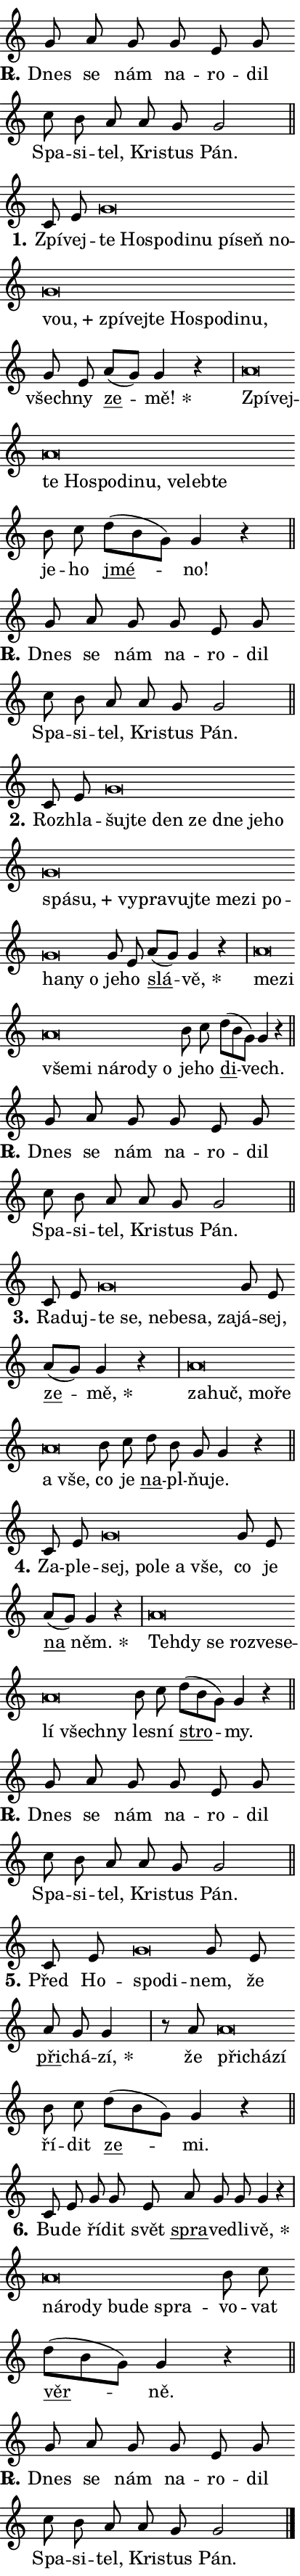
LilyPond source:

\version "2.24.0"
\header { tagline = "" }
\paper {
  indent = 0\cm
  top-margin = 0\cm
  right-margin = 0.13\cm % to fit lyric hyphens
  bottom-margin = 0\cm
  left-margin = 0\cm
  paper-width = 7\cm
  page-breaking = #ly:one-page-breaking
  system-system-spacing.basic-distance = #11
  score-system-spacing.basic-distance = #11
  ragged-last = ##f
}


%% Author: Thomas Morley
%% https://lists.gnu.org/archive/html/lilypond-user/2020-05/msg00002.html
#(define (line-position grob)
"Returns position of @var[grob} in current system:
   @code{'start}, if at first time-step
   @code{'end}, if at last time-step
   @code{'middle} otherwise
"
  (let* ((col (ly:item-get-column grob))
         (ln (ly:grob-object col 'left-neighbor))
         (rn (ly:grob-object col 'right-neighbor))
         (col-to-check-left (if (ly:grob? ln) ln col))
         (col-to-check-right (if (ly:grob? rn) rn col))
         (break-dir-left
           (and
             (ly:grob-property col-to-check-left 'non-musical #f)
             (ly:item-break-dir col-to-check-left)))
         (break-dir-right
           (and
             (ly:grob-property col-to-check-right 'non-musical #f)
             (ly:item-break-dir col-to-check-right))))
        (cond ((eqv? 1 break-dir-left) 'start)
              ((eqv? -1 break-dir-right) 'end)
              (else 'middle))))

#(define (tranparent-at-line-position vctor)
  (lambda (grob)
  "Relying on @code{line-position} select the relevant enry from @var{vctor}.
Used to determine transparency,"
    (case (line-position grob)
      ((end) (not (vector-ref vctor 0)))
      ((middle) (not (vector-ref vctor 1)))
      ((start) (not (vector-ref vctor 2))))))

noteHeadBreakVisibility =
#(define-music-function (break-visibility)(vector?)
"Makes @code{NoteHead}s transparent relying on @var{break-visibility}"
#{
  \override NoteHead.transparent =
    #(tranparent-at-line-position break-visibility)
#})

#(define delete-ledgers-for-transparent-note-heads
  (lambda (grob)
    "Reads whether a @code{NoteHead} is transparent.
If so this @code{NoteHead} is removed from @code{'note-heads} from
@var{grob}, which is supposed to be @code{LedgerLineSpanner}.
As a result ledgers are not printed for this @code{NoteHead}"
    (let* ((nhds-array (ly:grob-object grob 'note-heads))
           (nhds-list
             (if (ly:grob-array? nhds-array)
                 (ly:grob-array->list nhds-array)
                 '()))
           ;; Relies on the transparent-property being done before
           ;; Staff.LedgerLineSpanner.after-line-breaking is executed.
           ;; This is fragile ...
           (to-keep
             (remove
               (lambda (nhd)
                 (ly:grob-property nhd 'transparent #f))
               nhds-list)))
      ;; TODO find a better method to iterate over grob-arrays, similiar
      ;; to filter/remove etc for lists
      ;; For now rebuilt from scratch
      (set! (ly:grob-object grob 'note-heads)  '())
      (for-each
        (lambda (nhd)
          (ly:pointer-group-interface::add-grob grob 'note-heads nhd))
        to-keep))))

squashNotes = {
  \override NoteHead.X-extent = #'(-0.2 . 0.2)
  \override NoteHead.Y-extent = #'(-0.75 . 0)
  \override NoteHead.stencil =
    #(lambda (grob)
       (let ((pos (ly:grob-property grob 'staff-position)))
         (begin
           (if (< pos -7) (display "ERROR: Lower brevis then expected\n") (display ""))
           (if (<= pos -6) ly:text-interface::print ly:note-head::print))))
}
unSquashNotes = {
  \revert NoteHead.X-extent
  \revert NoteHead.Y-extent
  \revert NoteHead.stencil
}

hideNotes = \noteHeadBreakVisibility #begin-of-line-visible
unHideNotes = \noteHeadBreakVisibility #all-visible

% work-around for resetting accidentals
% https://lilypond.org/doc/v2.23/Documentation/notation/displaying-rhythms#unmetered-music
cadenzaMeasure = {
  \cadenzaOff
  \partial 1024 s1024
  \cadenzaOn
}

#(define-markup-command (accent layout props text) (markup?)
  "Underline accented syllable"
  (interpret-markup layout props
    #{\markup \override #'(offset . 4.3) \underline { #text }#}))

responsum = \markup \concat {
  "R" \hspace #-1.05 \path #0.1 #'((moveto 0 0.07) (lineto 0.9 0.8)) \hspace #0.05 "."
}

spaceSize = #0.6828661417322834 % exact space size for TeX Gyre Schola

\layout {
  \context {
    \Staff
    \remove "Time_signature_engraver"
    \override LedgerLineSpanner.after-line-breaking = #delete-ledgers-for-transparent-note-heads
  }
  \context {
    \Lyrics {
      \override LyricSpace.minimum-distance = \spaceSize
      \override LyricText.font-name = #"TeX Gyre Schola"
      \override LyricText.font-size = 1
      \override StanzaNumber.font-name = #"TeX Gyre Schola Bold"
      \override StanzaNumber.font-size = 1
    }
  }
  \context {
    \Score 
    \override NoteHead.text =
      #(lambda (grob) 
        (let ((pos (ly:grob-property grob 'staff-position)))
          #{\markup {
            \combine
              \halign #-0.55 \raise #(if (= pos -6) 0 0.5) \override #'(thickness . 2) \draw-line #'(3.2 . 0)
              \musicglyph "noteheads.sM1"
          }#}))
  }
}

% magnetic-lyrics.ily
%
%   written by
%     Jean Abou Samra <jean@abou-samra.fr>
%     Werner Lemberg <wl@gnu.org>
%
%   adapted by
%     Jiri Hon <jiri.hon@gmail.com>
%
% Version 2022-Apr-15

% https://www.mail-archive.com/lilypond-user@gnu.org/msg149350.html

#(define (Left_hyphen_pointer_engraver context)
   "Collect syllable-hyphen-syllable occurrences in lyrics and store
them in properties.  This engraver only looks to the left.  For
example, if the lyrics input is @code{foo -- bar}, it does the
following.

@itemize @bullet
@item
Set the @code{text} property of the @code{LyricHyphen} grob between
@q{foo} and @q{bar} to @code{foo}.

@item
Set the @code{left-hyphen} property of the @code{LyricText} grob with
text @q{foo} to the @code{LyricHyphen} grob between @q{foo} and
@q{bar}.
@end itemize

Use this auxiliary engraver in combination with the
@code{lyric-@/text::@/apply-@/magnetic-@/offset!} hook."
   (let ((hyphen #f)
         (text #f))
     (make-engraver
      (acknowledgers
       ((lyric-syllable-interface engraver grob source-engraver)
        (set! text grob)))
      (end-acknowledgers
       ((lyric-hyphen-interface engraver grob source-engraver)
        ;(when (not (grob::has-interface grob 'lyric-space-interface))
          (set! hyphen grob)));)
      ((stop-translation-timestep engraver)
       (when (and text hyphen)
         (ly:grob-set-object! text 'left-hyphen hyphen))
       (set! text #f)
       (set! hyphen #f)))))

#(define (lyric-text::apply-magnetic-offset! grob)
   "If the space between two syllables is less than the value in
property @code{LyricText@/.details@/.squash-threshold}, move the right
syllable to the left so that it gets concatenated with the left
syllable.

Use this function as a hook for
@code{LyricText@/.after-@/line-@/breaking} if the
@code{Left_@/hyphen_@/pointer_@/engraver} is active."
   (let ((hyphen (ly:grob-object grob 'left-hyphen #f)))
     (when hyphen
       (let ((left-text (ly:spanner-bound hyphen LEFT)))
         (when (grob::has-interface left-text 'lyric-syllable-interface)
           (let* ((common (ly:grob-common-refpoint grob left-text X))
                  (this-x-ext (ly:grob-extent grob common X))
                  (left-x-ext
                   (begin
                     ;; Trigger magnetism for left-text.
                     (ly:grob-property left-text 'after-line-breaking)
                     (ly:grob-extent left-text common X)))
                  ;; `delta` is the gap width between two syllables.
                  (delta (- (interval-start this-x-ext)
                            (interval-end left-x-ext)))
                  (details (ly:grob-property grob 'details))
                  (threshold (assoc-get 'squash-threshold details 0.2)))
             (when (< delta threshold)
               (let* (;; We have to manipulate the input text so that
                      ;; ligatures crossing syllable boundaries are not
                      ;; disabled.  For languages based on the Latin
                      ;; script this is essentially a beautification.
                      ;; However, for non-Western scripts it can be a
                      ;; necessity.
                      (lt (ly:grob-property left-text 'text))
                      (rt (ly:grob-property grob 'text))
                      (is-space (grob::has-interface hyphen 'lyric-space-interface))
                      (space (if is-space " " ""))
                      (extra-delta (if is-space spaceSize 0))
                      ;; Append new syllable.
                      (ltrt-space (if (and (string? lt) (string? rt))
                                (string-append lt space rt)
                                (make-concat-markup (list lt space rt))))
                      ;; Right-align `ltrt` to the right side.
                      (ltrt-space-markup (grob-interpret-markup
                               grob
                               (make-translate-markup
                                (cons (interval-length this-x-ext) 0)
                                (make-right-align-markup ltrt-space)))))
                 (begin
                   ;; Don't print `left-text`.
                   (ly:grob-set-property! left-text 'stencil #f)
                   ;; Set text and stencil (which holds all collected
                   ;; syllables so far) and shift it to the left.
                   (ly:grob-set-property! grob 'text ltrt-space)
                   (ly:grob-set-property! grob 'stencil ltrt-space-markup)
                   (ly:grob-translate-axis! grob (- (- delta extra-delta)) X))))))))))


#(define (lyric-hyphen::displace-bounds-first grob)
   ;; Make very sure this callback isn't triggered too early.
   (let ((left (ly:spanner-bound grob LEFT))
         (right (ly:spanner-bound grob RIGHT)))
     (ly:grob-property left 'after-line-breaking)
     (ly:grob-property right 'after-line-breaking)
     (ly:lyric-hyphen::print grob)))

squashThreshold = #0.4

\layout {
  \context {
    \Lyrics
    \consists #Left_hyphen_pointer_engraver
    \override LyricText.after-line-breaking =
      #lyric-text::apply-magnetic-offset!
    \override LyricHyphen.stencil = #lyric-hyphen::displace-bounds-first
    \override LyricText.details.squash-threshold = \squashThreshold
    \override LyricHyphen.minimum-distance = 0
    \override LyricHyphen.minimum-length = \squashThreshold
  }
}

squashText = \override LyricText.details.squash-threshold = 9999
unSquashText = \override LyricText.details.squash-threshold = \squashThreshold

leftText = \override LyricText.self-alignment-X = #LEFT
unLeftText = \revert LyricText.self-alignment-X

starOffset = #(lambda (grob) 
                (let ((x_offset (ly:self-alignment-interface::aligned-on-x-parent grob)))
                  (if (= x_offset 0) 0 (+ x_offset 1.2))))

star = #(define-music-function (syllable)(string?)
"Append star separator at the end of a syllable"
#{
  \once \override LyricText.X-offset = #starOffset
  \lyricmode { \markup {
    #syllable
    \override #'((font-name . "TeX Gyre Schola Bold")) \hspace #0.2 \lower #0.65 \larger "*"
  } }
#})

starAccent = #(define-music-function (syllable)(string?)
"Append star separator at the end of a syllable and make accent"
#{
  \once \override LyricText.X-offset = #starOffset
  \lyricmode { \markup {
    \accent #syllable
    \override #'((font-name . "TeX Gyre Schola Bold")) \hspace #0.2 \lower #0.65 \larger "*"
  } }
#})

breath = #(define-music-function (syllable)(string?)
"Append breathing indicator at the end of a syllable"
#{
  \lyricmode { \markup { #syllable "+" } }
#})

optionalBreath = #(define-music-function (syllable)(string?)
"Append optional breathing indicator at the end of a syllable"
#{
  \lyricmode { \markup { #syllable "(+)" } }
#})


\score {
    <<
        \new Voice = "melody" { \cadenzaOn \key c \major \relative { g'8 a g g e g \bar "" c b a \bar "" a g g2 \cadenzaMeasure \bar "||" \break } }
        \new Lyrics \lyricsto "melody" { \lyricmode { \set stanza = \responsum
Dnes se nám na -- ro -- dil Spa -- si -- tel, Kri -- stus Pán. } }
    >>
    \layout {}
}

\score {
    <<
        \new Voice = "melody" { \cadenzaOn \key c \major \relative { c'8 e \squashNotes g\breve*1/16 \hideNotes \breve*1/16 \bar "" \breve*1/16 \bar "" \breve*1/16 \bar "" \breve*1/16 \bar "" \breve*1/16 \bar "" \breve*1/16 \bar "" \breve*1/16 \bar "" \breve*1/16 \bar "" \breve*1/16 \bar "" \breve*1/16 \bar "" \breve*1/16 \bar "" \breve*1/16 \bar "" \breve*1/16 \bar "" \breve*1/16 \breve*1/16 \bar "" \unHideNotes \unSquashNotes g8 e \bar "" a[( g)] g4 r \cadenzaMeasure \bar "|" \squashNotes a\breve*1/16 \hideNotes \breve*1/16 \bar "" \breve*1/16 \bar "" \breve*1/16 \bar "" \breve*1/16 \bar "" \breve*1/16 \bar "" \breve*1/16 \bar "" \breve*1/16 \bar "" \breve*1/16 \breve*1/16 \bar "" \unHideNotes \unSquashNotes b8 c \bar "" d[( b g)] g4 r \cadenzaMeasure \bar "||" \break } }
        \new Lyrics \lyricsto "melody" { \lyricmode { \set stanza = "1."
Zpí -- vej -- \leftText te \squashText Ho -- spo -- di -- nu pí -- seň no -- \breath "vou," zpí -- vej -- te Ho -- spo -- di -- nu, \unLeftText \unSquashText všech -- ny \markup \accent ze -- \star mě! \leftText Zpí -- \squashText vej -- te Ho -- spo -- di -- nu, ve -- leb -- te \unLeftText \unSquashText je -- ho \markup \accent jmé -- no! } }
    >>
    \layout {}
}

\score {
    <<
        \new Voice = "melody" { \cadenzaOn \key c \major \relative { g'8 a g g e g \bar "" c b a \bar "" a g g2 \cadenzaMeasure \bar "||" \break } }
        \new Lyrics \lyricsto "melody" { \lyricmode { \set stanza = \responsum
Dnes se nám na -- ro -- dil Spa -- si -- tel, Kri -- stus Pán. } }
    >>
    \layout {}
}

\score {
    <<
        \new Voice = "melody" { \cadenzaOn \key c \major \relative { c'8 e \squashNotes g\breve*1/16 \hideNotes \breve*1/16 \bar "" \breve*1/16 \bar "" \breve*1/16 \bar "" \breve*1/16 \bar "" \breve*1/16 \bar "" \breve*1/16 \bar "" \breve*1/16 \bar "" \breve*1/16 \bar "" \breve*1/16 \bar "" \breve*1/16 \bar "" \breve*1/16 \bar "" \breve*1/16 \bar "" \breve*1/16 \bar "" \breve*1/16 \bar "" \breve*1/16 \bar "" \breve*1/16 \bar "" \breve*1/16 \breve*1/16 \bar "" \unHideNotes \unSquashNotes g8 e \bar "" a[( g)] g4 r \cadenzaMeasure \bar "|" \squashNotes a\breve*1/16 \hideNotes \breve*1/16 \bar "" \breve*1/16 \bar "" \breve*1/16 \bar "" \breve*1/16 \bar "" \breve*1/16 \bar "" \breve*1/16 \breve*1/16 \bar "" \unHideNotes \unSquashNotes b8 c \bar "" d[( b g)] g4 r \cadenzaMeasure \bar "||" \break } }
        \new Lyrics \lyricsto "melody" { \lyricmode { \set stanza = "2."
Roz -- hla -- \leftText šuj -- \squashText te den ze dne je -- ho spá -- \breath "su," vy -- pra -- vuj -- te me -- zi po -- ha -- ny o \unLeftText \unSquashText je -- ho \markup \accent slá -- \star vě, \leftText me -- \squashText zi vše -- mi ná -- ro -- dy o \unLeftText \unSquashText je -- ho \markup \accent di -- vech. } }
    >>
    \layout {}
}

\score {
    <<
        \new Voice = "melody" { \cadenzaOn \key c \major \relative { g'8 a g g e g \bar "" c b a \bar "" a g g2 \cadenzaMeasure \bar "||" \break } }
        \new Lyrics \lyricsto "melody" { \lyricmode { \set stanza = \responsum
Dnes se nám na -- ro -- dil Spa -- si -- tel, Kri -- stus Pán. } }
    >>
    \layout {}
}

\score {
    <<
        \new Voice = "melody" { \cadenzaOn \key c \major \relative { c'8 e \squashNotes g\breve*1/16 \hideNotes \breve*1/16 \bar "" \breve*1/16 \bar "" \breve*1/16 \bar "" \breve*1/16 \breve*1/16 \bar "" \unHideNotes \unSquashNotes g8 e \bar "" a[( g)] g4 r \cadenzaMeasure \bar "|" \squashNotes a\breve*1/16 \hideNotes \breve*1/16 \bar "" \breve*1/16 \bar "" \breve*1/16 \bar "" \breve*1/16 \breve*1/16 \bar "" \unHideNotes \unSquashNotes b8 c \bar "" d b g g4 r \cadenzaMeasure \bar "||" \break } }
        \new Lyrics \lyricsto "melody" { \lyricmode { \set stanza = "3."
Ra -- duj -- \leftText te \squashText se, ne -- be -- sa, za -- \unLeftText \unSquashText já -- sej, \markup \accent ze -- \star mě, \leftText za -- \squashText huč, mo -- ře a vše, \unLeftText \unSquashText co je \markup \accent na -- pl -- ňu -- je. } }
    >>
    \layout {}
}

\score {
    <<
        \new Voice = "melody" { \cadenzaOn \key c \major \relative { c'8 e \squashNotes g\breve*1/16 \hideNotes \breve*1/16 \bar "" \breve*1/16 \bar "" \breve*1/16 \breve*1/16 \bar "" \unHideNotes \unSquashNotes g8 e \bar "" a[( g)] g4 r \cadenzaMeasure \bar "|" \squashNotes a\breve*1/16 \hideNotes \breve*1/16 \bar "" \breve*1/16 \bar "" \breve*1/16 \bar "" \breve*1/16 \bar "" \breve*1/16 \bar "" \breve*1/16 \bar "" \breve*1/16 \breve*1/16 \bar "" \unHideNotes \unSquashNotes b8 c \bar "" d[( b g)] g4 r \cadenzaMeasure \bar "||" \break } }
        \new Lyrics \lyricsto "melody" { \lyricmode { \set stanza = "4."
Za -- ple -- \leftText sej, \squashText po -- le a vše, \unLeftText \unSquashText co je \markup \accent na \star něm. \leftText Teh -- \squashText dy se roz -- ve -- se -- lí všech -- ny \unLeftText \unSquashText le -- sní \markup \accent stro -- my. } }
    >>
    \layout {}
}

\score {
    <<
        \new Voice = "melody" { \cadenzaOn \key c \major \relative { g'8 a g g e g \bar "" c b a \bar "" a g g2 \cadenzaMeasure \bar "||" \break } }
        \new Lyrics \lyricsto "melody" { \lyricmode { \set stanza = \responsum
Dnes se nám na -- ro -- dil Spa -- si -- tel, Kri -- stus Pán. } }
    >>
    \layout {}
}

\score {
    <<
        \new Voice = "melody" { \cadenzaOn \key c \major \relative { c'8 e \squashNotes g\breve*1/16 \hideNotes \breve*1/16 \bar "" \unHideNotes \unSquashNotes g8 e \bar "" a g g4 \cadenzaMeasure \bar "|" r8 a \squashNotes a\breve*1/16 \hideNotes \breve*1/16 \breve*1/16 \bar "" \unHideNotes \unSquashNotes b8 c \bar "" d[( b g)] g4 r \cadenzaMeasure \bar "||" \break } }
        \new Lyrics \lyricsto "melody" { \lyricmode { \set stanza = "5."
Před Ho -- \leftText spo -- \squashText di -- \unLeftText \unSquashText nem, že \markup \accent při -- chá -- \star zí, že \leftText při -- \squashText chá -- zí \unLeftText \unSquashText ří -- dit \markup \accent ze -- mi. } }
    >>
    \layout {}
}

\score {
    <<
        \new Voice = "melody" { \cadenzaOn \key c \major \relative { c'8 e g g8 e \bar "" a g g g4 r \cadenzaMeasure \bar "|" \squashNotes a\breve*1/16 \hideNotes \breve*1/16 \bar "" \breve*1/16 \bar "" \breve*1/16 \bar "" \breve*1/16 \breve*1/16 \bar "" \unHideNotes \unSquashNotes b8 c \bar "" d[( b g)] g4 r \cadenzaMeasure \bar "||" \break } }
        \new Lyrics \lyricsto "melody" { \lyricmode { \set stanza = "6."
Bu -- de ří -- dit svět \markup \accent spra -- ve -- dli -- \star vě, \leftText ná -- \squashText ro -- dy bu -- de spra -- \unLeftText \unSquashText vo -- vat \markup \accent věr -- ně. } }
    >>
    \layout {}
}

\score {
    <<
        \new Voice = "melody" { \cadenzaOn \key c \major \relative { g'8 a g g e g \bar "" c b a \bar "" a g g2 \cadenzaMeasure \bar "||" \break } \bar "|." }
        \new Lyrics \lyricsto "melody" { \lyricmode { \set stanza = \responsum
Dnes se nám na -- ro -- dil Spa -- si -- tel, Kri -- stus Pán. } }
    >>
    \layout {}
}
